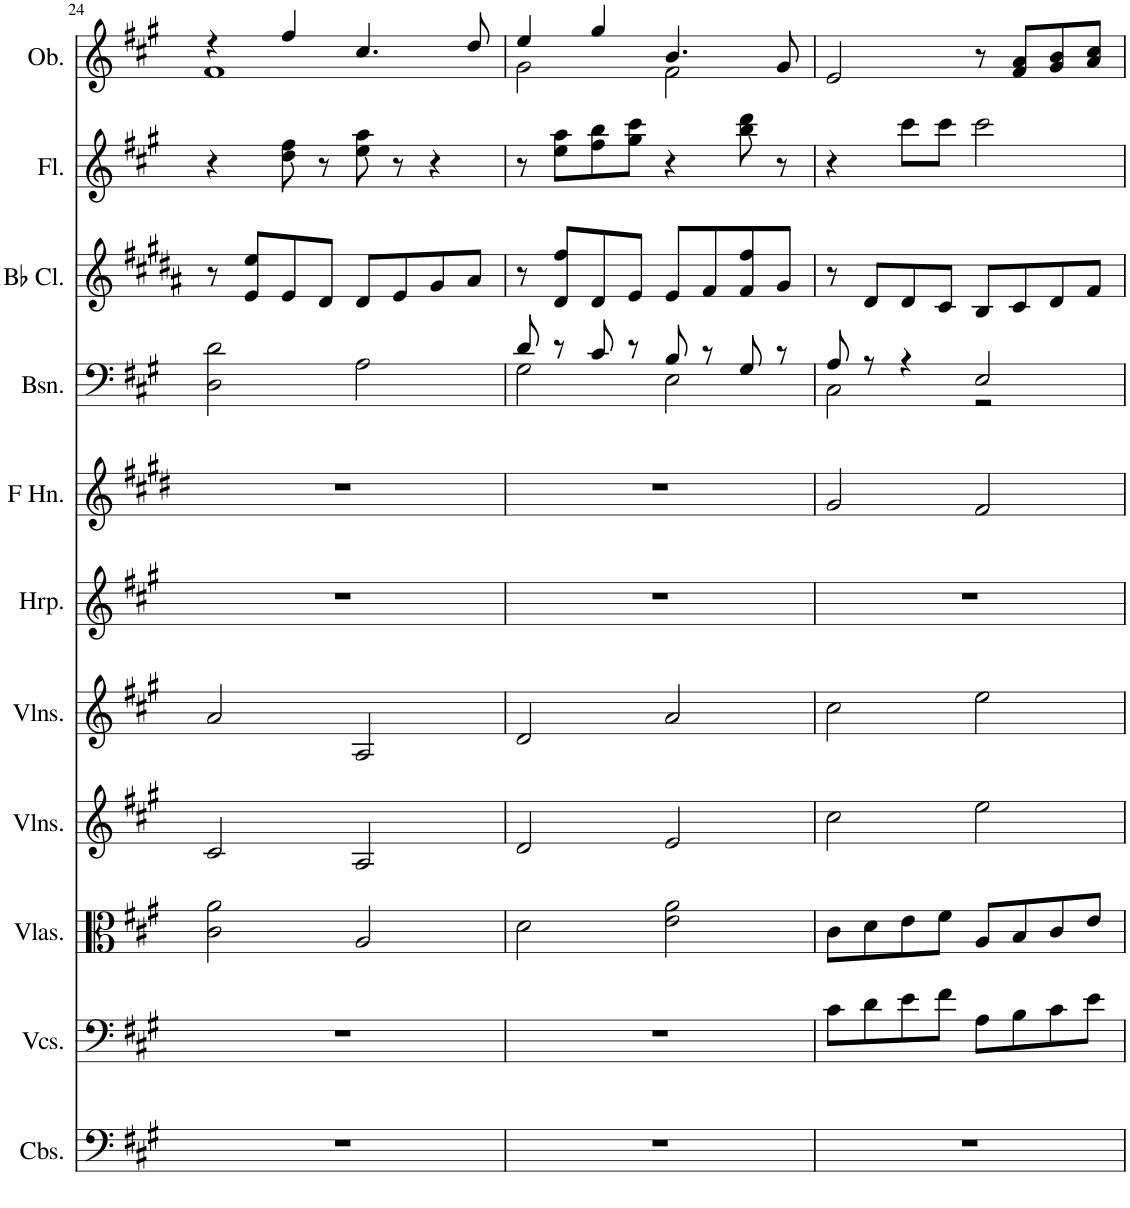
**kern	**kern	**kern	**kern	**kern	**kern	**kern	**kern	**kern	**kern	**kern
*part11	*part10	*part9	*part8	*part7	*part6	*part5	*part4	*part3	*part2	*part1
*staff11	*staff10	*staff9	*staff8	*staff7	*staff6	*staff5	*staff4	*staff3	*staff2	*staff1
*I"Contrabasses	*I"Violoncellos	*I"Violas	*I"Violins	*I"Violins	*I"Harp	*I"Horn in F	*I"Bassoon	*I"Bb Clarinet	*I"Flute	*I"Oboe
*I'Cbs.	*I'Vcs.	*I'Vlas.	*I'Vlns.	*I'Vlns.	*I'Hrp.	*	*I'Bsn.	*I'Bb Cl.	*I'Fl.	*I'Ob.
!!LO:PB:g=z
*clefF4	*clefF4	*clefC3	*clefG2	*clefG2	*clefG2	*clefG2	*clefF4	*clefG2	*clefG2	*clefG2
*Trd7c12	*	*	*	*	*	*Trd4c7	*	*Trd1c2	*	*
*k[f#c#g#]	*k[f#c#g#]	*k[f#c#g#]	*k[f#c#g#]	*k[f#c#g#]	*k[f#c#g#]	*k[f#c#g#d#]	*k[f#c#g#]	*k[f#c#g#d#a#]	*k[f#c#g#]	*k[f#c#g#]
*M4/4	*M4/4	*M4/4	*M4/4	*M4/4	*M4/4	*M4/4	*M4/4	*M4/4	*M4/4	*M4/4
=24	=24	=24	=24	=24	=24	=24	=24	=24	=24	=24
*	*	*	*	*	*	*	*	*	*	*^
1r	1r	2c#\ 2a\	2c#/	2a/	1r	1r	2D\ 2d\	8r	4r	4r	1f#
.	.	.	.	.	.	.	.	8e/ 8ee/L	.	.	.
.	.	.	.	.	.	.	.	8e/	8dd\ 8ff#\	4ff#/	.
.	.	.	.	.	.	.	.	8d#/J	8r	.	.
.	.	2A/	2A/	2A/	.	.	2A\	8d#/L	8ee\ 8aa\	4.cc#/	.
.	.	.	.	.	.	.	.	8e/	8r	.	.
.	.	.	.	.	.	.	.	8g#/	4r	.	.
.	.	.	.	.	.	.	.	8a#/J	.	8dd/	.
=25	=25	=25	=25	=25	=25	=25	=25	=25	=25	=25	=25
*	*	*	*	*	*	*	*^	*	*	*	*
1r	1r	2d\	2d/	2d/	1r	1r	8d/	2G#\	8r	8r	4ee/	2g#\
.	.	.	.	.	.	.	8r	.	8d#/ 8ff#/L	8ee\ 8aa\L	.	.
.	.	.	.	.	.	.	8c#/	.	8d#/	8ff#\ 8bb\	4gg#/	.
.	.	.	.	.	.	.	8r	.	8e/J	8gg#\ 8ccc#\J	.	.
.	.	2e\ 2a\	2e/	2a/	.	.	8B/	2E\	8e/L	4r	4.b/	2f#\
.	.	.	.	.	.	.	8r	.	8f#/	.	.	.
.	.	.	.	.	.	.	8G#/	.	8f#/ 8ff#/	8bb\ 8ddd\	.	.
.	.	.	.	.	.	.	8r	.	8g#/J	8r	8g#/	.
*	*	*	*	*	*	*	*	*	*	*	*v	*v
=26	=26	=26	=26	=26	=26	=26	=26	=26	=26	=26	=26
1r	8c#\L	8c#\L	2cc#\	2cc#\	1r	2g#/	8A/	2C#\	8r	4r	2e/
.	8d\	8d\	.	.	.	.	8r	.	8d#/L	.	.
.	8e\	8e\	.	.	.	.	4r	.	8d#/	8ccc#\L	.
.	8f#\J	8f#\J	.	.	.	.	.	.	8c#/J	8ccc#\J	.
.	8A\L	8A/L	2ee\	2ee\	.	2f#/	2E/	2r	8B/L	2ccc#\	8r
.	8B\	8B/	.	.	.	.	.	.	8c#/	.	8f#/ 8a/L
.	8c#\	8c#/	.	.	.	.	.	.	8d#/	.	8g#/ 8b/
.	8e\J	8e/J	.	.	.	.	.	.	8f#/J	.	8a/ 8cc#/J
*	*	*	*	*	*	*	*v	*v	*	*	*
=	=	=	=	=	=	=	=	=	=	=
*-	*-	*-	*-	*-	*-	*-	*-	*-	*-	*-
